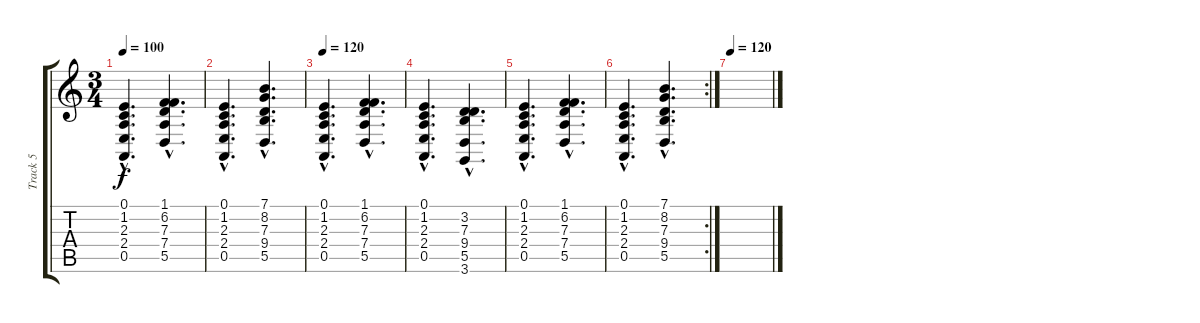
\track ("Track 5" "Track 5") {instrument choiraahs}
\staff {score tabs}
\tuning (E4 B3 G3 D3 A2 E2) {hide}
\ts (3 4)
\tempo 100
\clef g2
\ks c
(0.1{hac} 1.2{hac} 2.3{hac} 2.4{hac} 0.5{hac}).4{d dy f} (1.1{hac} 6.2{hac} 7.3{hac} 7.4{hac} 5.5{hac}).4{d} |
(0.1{hac} 1.2{hac} 2.3{hac} 2.4{hac} 0.5{hac}).4{d} (7.1{hac} 8.2{hac} 7.3{hac} 9.4{hac} 5.5{hac}).4{d} |
\tempo 120
(0.1{hac} 1.2{hac} 2.3{hac} 2.4{hac} 0.5{hac}).4{d} (1.1{hac} 6.2{hac} 7.3{hac} 7.4{hac} 5.5{hac}).4{d} |
(0.1{hac} 1.2{hac} 2.3{hac} 2.4{hac} 0.5{hac}).4{d} (3.2{hac} 7.3{hac} 9.4{hac} 5.5{hac} 3.6{hac}).4{d} |
(0.1{hac} 1.2{hac} 2.3{hac} 2.4{hac} 0.5{hac}).4{d} (1.1{hac} 6.2{hac} 7.3{hac} 7.4{hac} 5.5{hac}).4{d} |
\rc 2
(0.1{hac} 1.2{hac} 2.3{hac} 2.4{hac} 0.5{hac}).4{d} (7.1{hac} 8.2{hac} 7.3{hac} 9.4{hac} 5.5{hac}).4{d} |
\tempo 120
